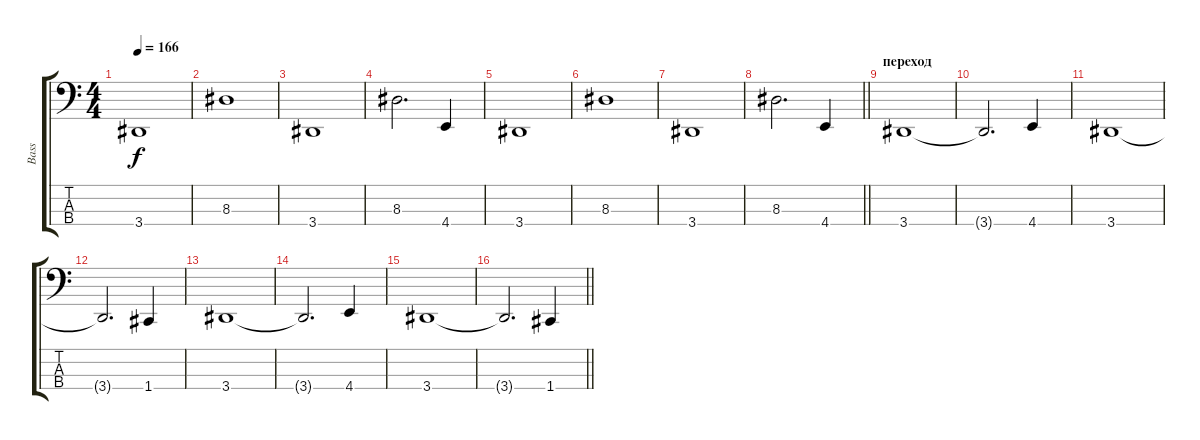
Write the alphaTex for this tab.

\track ("Bass" "Bass") {instrument electricbassfinger}
\staff {score tabs}
\tuning (F2 C2 G1 C1) {hide}
\ts (4 4)
\section ("" "")
\tempo 166
\clef f4
\ks c
3.4.1{dy f} |
8.3.1 |
3.4.1 |
8.3.2{d} 4.4.4 |
3.4.1 |
8.3.1 |
3.4.1 |
\barLineRight lightlight
8.3.2{d} 4.4.4 |
\section ("" "переход")
3.4.1 |
3.4{t}.2{d} 4.4.4 |
3.4.1 |
3.4{t}.2{d} 1.4.4 |
3.4.1 |
3.4{t}.2{d} 4.4.4 |
3.4.1 |
\barLineRight lightlight
3.4{t}.2{d} 1.4.4
